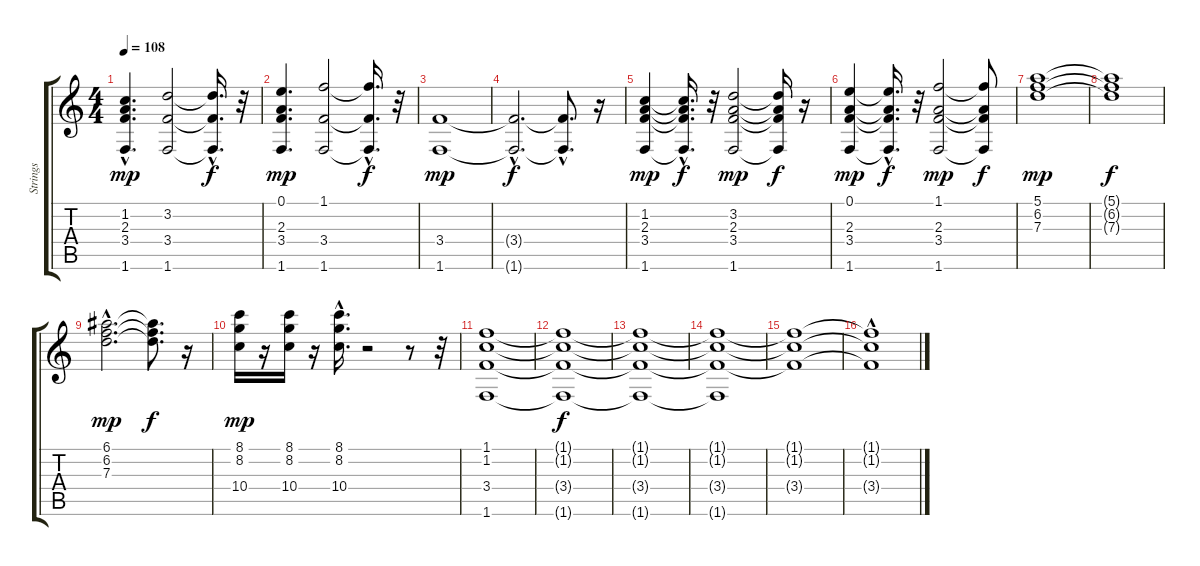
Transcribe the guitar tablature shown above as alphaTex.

\track ("Strings             " "Strings   ") {instrument acousticguitarnylon}
\staff {score tabs}
\tuning (E4 B3 G3 D3 A2 E2) {hide}
\ts (4 4)
\tempo 108
\clef g2
\ks c
(1.2 2.3{hac} 3.4 1.6).4{d dy mp} (3.2 3.4 1.6).2 (3.2{t} 3.4{t} 1.6{hac t}).16{d dy f} r.32 |
(0.1 2.3 3.4 1.6).4{d dy mp} (1.1 3.4 1.6).2 (1.1{hac t} 3.4{t} 1.6{t}).16{d dy f} r.32 |
(3.4 1.6).1{dy mp} |
(3.4{hac t} 1.6{hac t}).2{d dy f} (3.4{hac t} 1.6{hac t}).8{d} r.16 |
(1.2 2.3 3.4 1.6).4{dy mp} (1.2{hac t} 2.3{hac t} 3.4{hac t} 1.6{hac t}).16{d dy f} r.32 (3.2 2.3 3.4 1.6).2{dy mp} (3.2{t} 2.3{t} 3.4{t} 1.6{t}).16{dy f} r.16 |
(0.1 2.3 3.4 1.6).4{dy mp} (0.1{hac t} 2.3{hac t} 3.4{hac t} 1.6{hac t}).16{d dy f} r.32 (1.1 2.3 3.4 1.6).2{dy mp} (1.1{t} 2.3{t} 3.4{t} 1.6{t}).8{dy f} |
(5.1 6.2 7.3).1{dy mp} |
(5.1{t} 6.2{t} 7.3{t}).1{dy f} |
(6.1{hac} 6.2{hac} 7.3{hac}).2{d dy mp} (6.1{t} 6.2{t} 7.3{t}).8{d dy f} r.16 |
(8.1 8.2 10.4).16{dy mp} r.16 (8.1 8.2 10.4).16 r.16 (8.1{hac} 8.2{hac} 10.4{hac}).16{d} r.2 r.8 r.32 |
(1.1 1.2 3.4 1.6).1 |
(1.1{t} 1.2{t} 3.4{t} 1.6{t}).1{dy f} |
(1.1{t} 1.2{t} 3.4{t} 1.6{t}).1 |
(1.1{t} 1.2{t} 3.4{t} 1.6{t}).1 |
(1.1{t} 1.2{t} 3.4{t}).1 |
(1.1{hac t} 1.2{hac t} 3.4{hac t}).1
